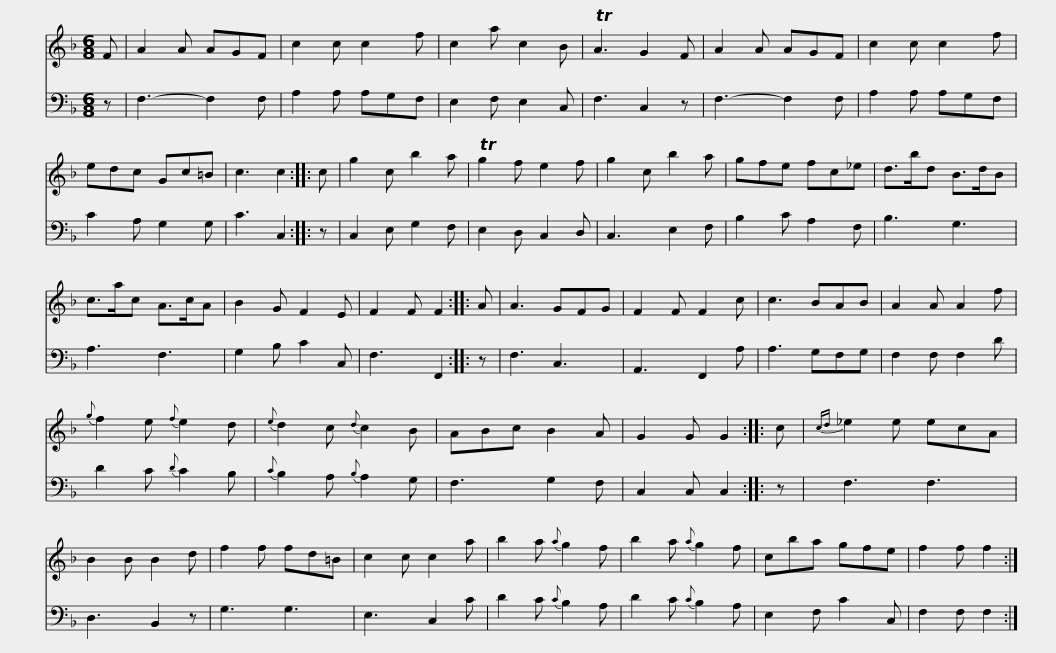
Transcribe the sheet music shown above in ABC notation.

X:1
%%score 1 2
L:1/8
M:6/8
I:linebreak $
K:F
V:1 treble
V:2 bass
V:1
 F | A2 A AGF | c2 c c2 f | c2 a c2 B | TA3 G2 F | %5
 A2 A AGF | c2 c c2 f | edc Gc=B | c3 c2 :: c |$ %10
 g2 c b2 a | Tg2 f e2 f | g2 c b2 a | gfe fc_e | d>bd B>dB | %15
 c>ac A>cA | B2 G F2 E | F2 F F2 :: A |$ A3 GFG | %20
 F2 F F2 c | c3 BAB | A2 A A2 f |{g} f2 e{f} e2 d |{e} d2 c{d} c2 B | %25
 ABc B2 A | G2 G G2 :: c |${cd} _e2 e ecA | B2 B B2 d | %30
 f2 f fd=B | c2 c c2 a | b2 a{a} g2 f | b2 a{a} g2 f | cba gfe | %35
 f2 f f2 :| %36
V:2
 z | F,3- F,2 F, | A,2 A, A,G,F, | E,2 F, E,2 C, | F,3 C,2 z | %5
 F,3- F,2 F, | A,2 A, A,G,F, | C2 A, G,2 G, | C3 C,2 :: z |$ %10
 C,2 E, G,2 F, | E,2 D, C,2 D, | C,3 E,2 F, | B,2 C A,2 F, | B,3 G,3 | %15
 A,3 F,3 | G,2 B, C2 C, | F,3 F,,2 :: z |$ F,3 C,3 | %20
 A,,3 F,,2 A, | A,3 G,F,G, | F,2 F, F,2 D | D2 C{D} C2 B, |{C} B,2 A,{B,} A,2 G, | %25
 F,3 G,2 F, | C,2 C, C,2 :: z |$ F,3 F,3 | D,3 B,,2 z | %30
 G,3 G,3 | E,3 C,2 C | D2 C{C} B,2 A, | D2 C{C} B,2 A, | E,2 F, C2 C, | %35
 F,2 F, F,2 :| %36
